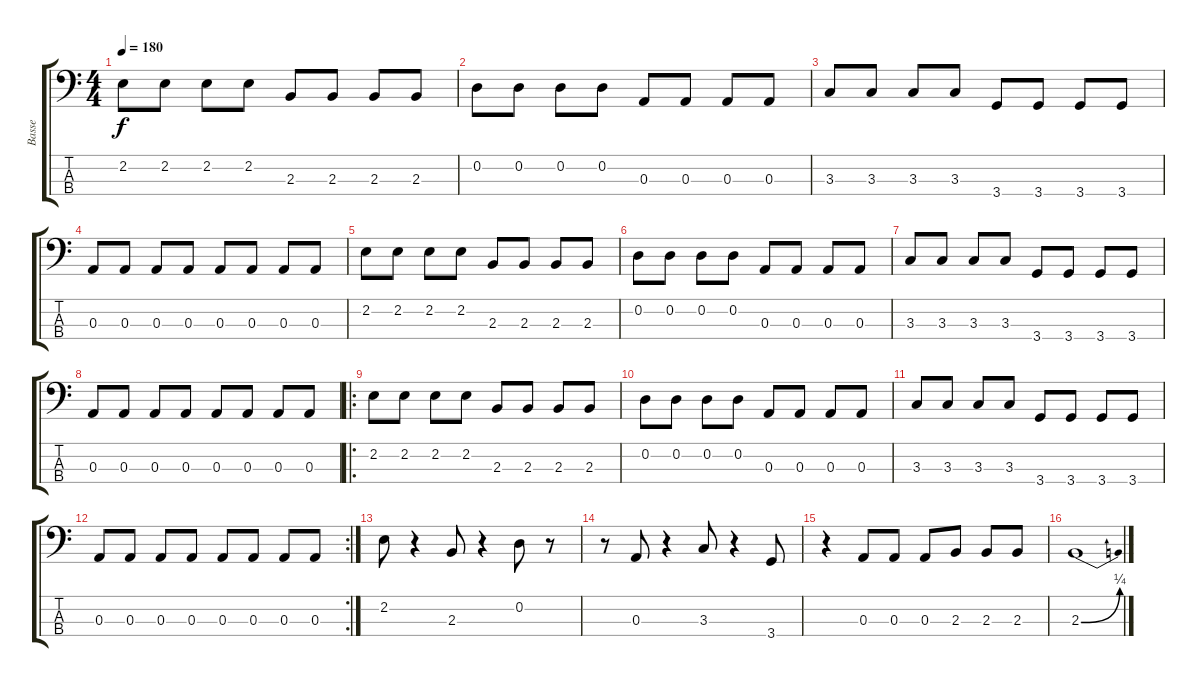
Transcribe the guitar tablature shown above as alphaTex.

\track ("Basse" "Basse") {instrument electricbassfinger}
\staff {score tabs}
\tuning (G2 D2 A1 E1) {hide}
\ts (4 4)
\tempo 180
\clef f4
\ks c
2.2.8{dy f} 2.2.8 2.2.8 2.2.8 2.3.8 2.3.8 2.3.8 2.3.8 |
0.2.8 0.2.8 0.2.8 0.2.8 0.3.8 0.3.8 0.3.8 0.3.8 |
3.3.8 3.3.8 3.3.8 3.3.8 3.4.8 3.4.8 3.4.8 3.4.8 |
0.3.8 0.3.8 0.3.8 0.3.8 0.3.8 0.3.8 0.3.8 0.3.8 |
2.2.8 2.2.8 2.2.8 2.2.8 2.3.8 2.3.8 2.3.8 2.3.8 |
0.2.8 0.2.8 0.2.8 0.2.8 0.3.8 0.3.8 0.3.8 0.3.8 |
3.3.8 3.3.8 3.3.8 3.3.8 3.4.8 3.4.8 3.4.8 3.4.8 |
0.3.8 0.3.8 0.3.8 0.3.8 0.3.8 0.3.8 0.3.8 0.3.8 |
\ro
2.2.8 2.2.8 2.2.8 2.2.8 2.3.8 2.3.8 2.3.8 2.3.8 |
0.2.8 0.2.8 0.2.8 0.2.8 0.3.8 0.3.8 0.3.8 0.3.8 |
3.3.8 3.3.8 3.3.8 3.3.8 3.4.8 3.4.8 3.4.8 3.4.8 |
\rc 2
0.3.8 0.3.8 0.3.8 0.3.8 0.3.8 0.3.8 0.3.8 0.3.8 |
2.2.8 r.4 2.3.8 r.4 0.2.8 r.8 |
r.8 0.3.8 r.4 3.3.8 r.4 3.4.8 |
r.4 0.3.8 0.3.8 0.3.8 2.3.8 2.3.8 2.3.8 |
2.3{be (bend 0 0 60 1)}.1
